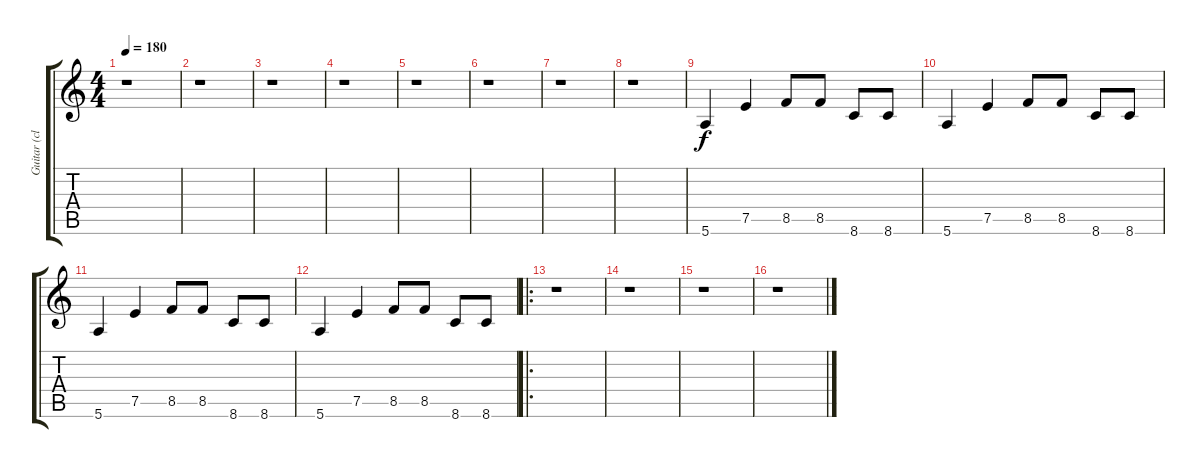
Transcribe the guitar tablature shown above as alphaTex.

\track ("Guitar (clean)" "Guitar (cl") {instrument electricguitarclean}
\staff {score tabs}
\tuning (E4 B3 G3 D3 A2 E2) {hide}
\ts (4 4)
\tempo 180
\clef g2
\ks c
r.1{dy f} |
r.1 |
r.1 |
r.1 |
r.1 |
r.1 |
r.1 |
r.1 |
5.6.4 7.5.4 8.5.8 8.5.8 8.6.8 8.6.8 |
5.6.4 7.5.4 8.5.8 8.5.8 8.6.8 8.6.8 |
5.6.4 7.5.4 8.5.8 8.5.8 8.6.8 8.6.8 |
5.6.4 7.5.4 8.5.8 8.5.8 8.6.8 8.6.8 |
\ro
r.1 |
r.1 |
r.1 |
r.1
